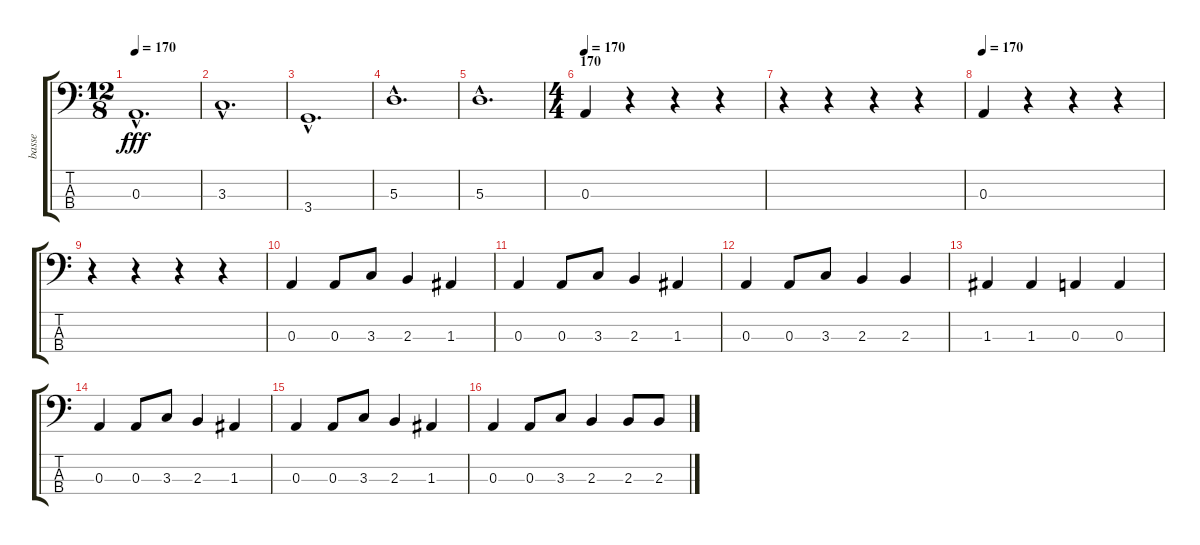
\track ("basse" "basse") {instrument electricbassfinger}
\staff {score tabs}
\tuning (G2 D2 A1 E1) {hide}
\ts (12 8)
\tempo 170
\clef f4
\ks c
0.3{hac}.1{d dy fff} |
3.3{hac}.1{d} |
3.4{hac}.1{d} |
5.3{hac}.1{d} |
5.3{hac}.1{d} |
\ts (4 4)
\section ("" "170")
\tempo 170
0.3.4 r.4 r.4 r.4 |
r.4 r.4 r.4 r.4 |
\tempo 170
0.3.4 r.4 r.4 r.4 |
r.4 r.4 r.4 r.4 |
0.3.4 0.3.8 3.3.8 2.3.4 1.3.4 |
0.3.4 0.3.8 3.3.8 2.3.4 1.3.4 |
0.3.4 0.3.8 3.3.8 2.3.4 2.3.4 |
1.3.4 1.3.4 0.3.4 0.3.4 |
0.3.4 0.3.8 3.3.8 2.3.4 1.3.4 |
0.3.4 0.3.8 3.3.8 2.3.4 1.3.4 |
0.3.4 0.3.8 3.3.8 2.3.4 2.3.8 2.3.8
